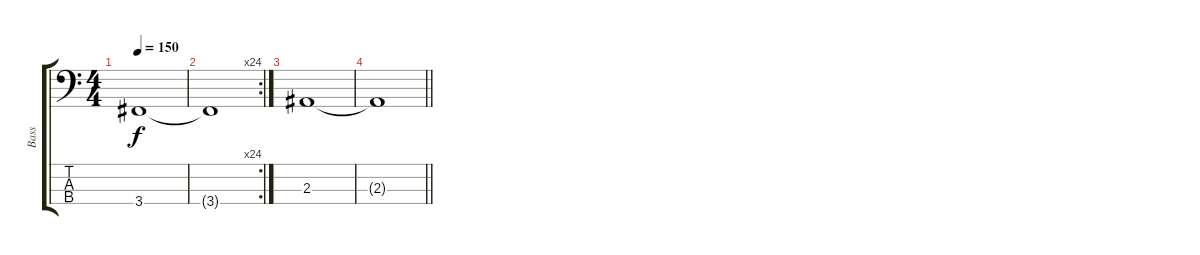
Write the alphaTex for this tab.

\track ("Bass" "Bass") {instrument electricbassfinger}
\staff {score tabs}
\tuning (Gb2 Db2 Ab1 Eb1) {hide}
\ts (4 4)
\tempo 150
\clef f4
\ks c
3.4{t}.1{dy f} |
\rc 24
3.4{t}.1 |
2.3.1 |
\barLineRight lightlight
2.3{t}.1
